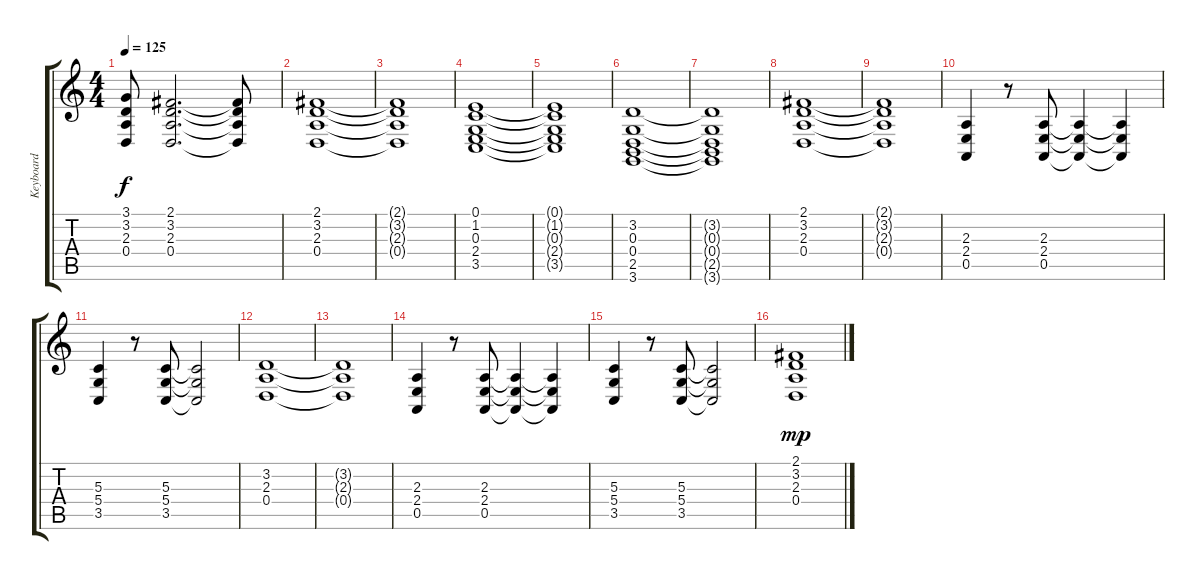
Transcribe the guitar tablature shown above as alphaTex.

\track ("Keyboard" "Keyboard") {instrument synthstrings1}
\staff {score tabs}
\tuning (E4 B3 G3 D3 A2 E2) {hide}
\ts (4 4)
\tempo 125
\clef g2
\ks c
(3.1 3.2 2.3 0.4).8{dy f} (2.1 3.2 2.3 0.4).2{d} (2.1{t} 3.2{t} 2.3{t} 0.4{t}).8 |
(2.1 3.2 2.3 0.4).1 |
(2.1{t} 3.2{t} 2.3{t} 0.4{t}).1 |
(0.1 1.2 0.3 2.4 3.5).1 |
(0.1{t} 1.2{t} 0.3{t} 2.4{t} 3.5{t}).1 |
(3.2 0.3 0.4 2.5 3.6).1 |
(3.2{t} 0.3{t} 0.4{t} 2.5{t} 3.6{t}).1 |
(2.1 3.2 2.3 0.4).1 |
(2.1{t} 3.2{t} 2.3{t} 0.4{t}).1 |
(2.3 2.4 0.5).4 r.8 (2.3 2.4 0.5).8 (2.3{t} 2.4{t} 0.5{t}).4 (2.3{t} 2.4{t} 0.5{t}).4 |
(5.3 5.4 3.5).4 r.8 (5.3 5.4 3.5).8 (5.3{t} 5.4{t} 3.5{t}).2 |
(3.2 2.3 0.4).1 |
(3.2{t} 2.3{t} 0.4{t}).1 |
(2.3 2.4 0.5).4 r.8 (2.3 2.4 0.5).8 (2.3{t} 2.4{t} 0.5{t}).4 (2.3{t} 2.4{t} 0.5{t}).4 |
(5.3 5.4 3.5).4 r.8 (5.3 5.4 3.5).8 (5.3{t} 5.4{t} 3.5{t}).2 |
(2.1 3.2 2.3 0.4).1{dy mp}
